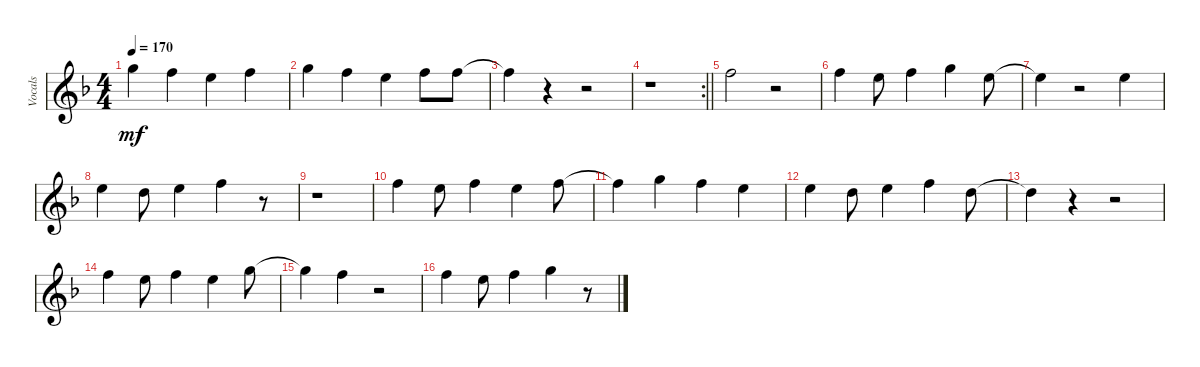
\track ("Vocals" "Vocals") {instrument flute}
\staff {score}
\tuning (E4 B3 G3 D3 A2 E2 B1) {hide}
\ts (4 4)
\tempo 170
\clef g2
\ks f
15.1{t}.4{dy mf} 13.1.4 12.1.4 13.1.4 |
15.1.4 13.1.4 12.1.4 13.1.8 13.1.8 |
13.1{t}.4 r.4 r.2 |
\rc 2
\barLineRight lightlight
r.1 |
13.1.2 r.2 |
13.1.4 12.1.8 13.1.4 15.1.4 12.1.8 |
12.1{t}.4 r.2 12.1.4 |
12.1.4 10.1.8 12.1.4 13.1.4 r.8 |
r.1 |
13.1.4 12.1.8 13.1.4 12.1.4 13.1.8 |
13.1{t}.4 15.1.4 13.1.4 12.1.4 |
12.1.4 10.1.8 12.1.4 13.1.4 10.1.8 |
10.1{t}.4 r.4 r.2 |
13.1.4 12.1.8 13.1.4 12.1.4 15.1.8 |
15.1{t}.4 13.1.4 r.2 |
13.1.4 12.1.8 13.1.4 15.1.4 r.8
